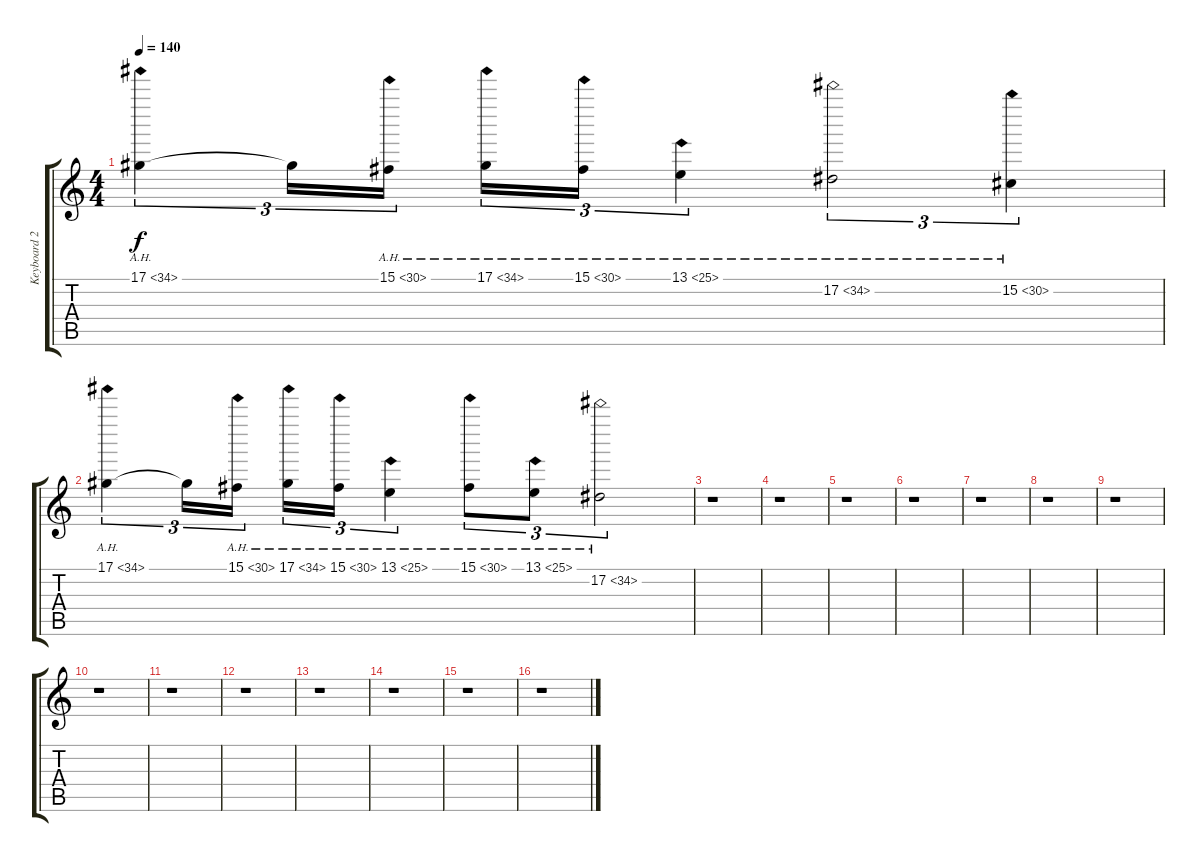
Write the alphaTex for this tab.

\track ("Keyboard 2" "Keyboard 2") {instrument pad1newage}
\staff {score tabs}
\tuning (Eb4 Bb3 Gb3 Db3 Ab2 Eb2) {hide}
\ts (4 4)
\tempo 140
\clef g2
\ks c
17.1{ah 17}.4{tu (3 2) dy f} 17.1{t}.16{tu (3 2)} 15.1{ah 15}.16{tu (3 2)} 17.1{ah 17}.16{tu (3 2)} 15.1{ah 15}.16{tu (3 2)} 13.1{ah 12}.4{tu (3 2)} 17.2{ah 17}.2{tu (3 2)} 15.2{ah 15}.4{tu (3 2)} |
17.1{ah 17}.4{tu (3 2)} 17.1{t}.16{tu (3 2)} 15.1{ah 15}.16{tu (3 2)} 17.1{ah 17}.16{tu (3 2)} 15.1{ah 15}.16{tu (3 2)} 13.1{ah 12}.4{tu (3 2)} 15.1{ah 15}.8{tu (3 2)} 13.1{ah 12}.8{tu (3 2)} 17.2{ah 17}.2{tu (3 2)} |
r.1 |
r.1 |
r.1 |
r.1 |
r.1 |
r.1 |
r.1 |
r.1 |
r.1 |
r.1 |
r.1 |
r.1 |
r.1 |
r.1
